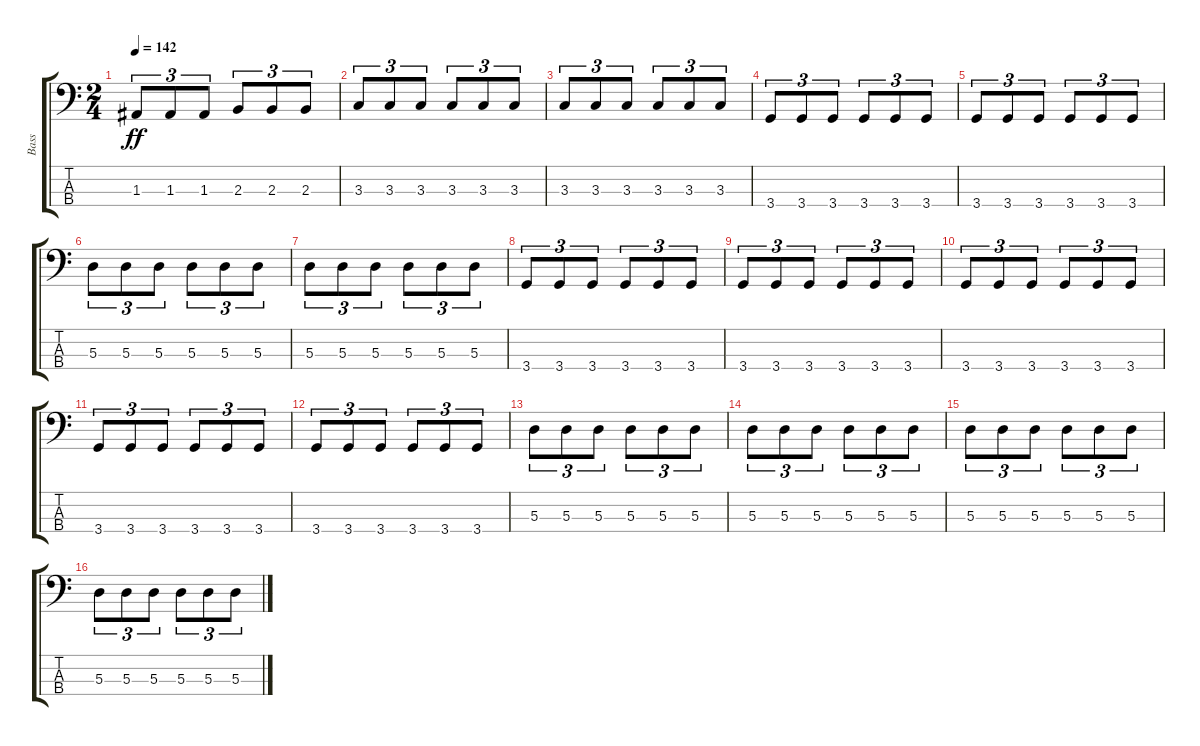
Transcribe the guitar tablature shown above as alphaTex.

\track ("Bass" "Bass") {instrument electricbasspick}
\staff {score tabs}
\tuning (G2 D2 A1 E1) {hide}
\ts (2 4)
\tempo 142
\clef f4
\ks c
1.3.8{tu (3 2) dy ff} 1.3.8{tu (3 2)} 1.3.8{tu (3 2)} 2.3.8{tu (3 2)} 2.3.8{tu (3 2)} 2.3.8{tu (3 2)} |
3.3.8{tu (3 2)} 3.3.8{tu (3 2)} 3.3.8{tu (3 2)} 3.3.8{tu (3 2)} 3.3.8{tu (3 2)} 3.3.8{tu (3 2)} |
3.3.8{tu (3 2)} 3.3.8{tu (3 2)} 3.3.8{tu (3 2)} 3.3.8{tu (3 2)} 3.3.8{tu (3 2)} 3.3.8{tu (3 2)} |
3.4.8{tu (3 2)} 3.4.8{tu (3 2)} 3.4.8{tu (3 2)} 3.4.8{tu (3 2)} 3.4.8{tu (3 2)} 3.4.8{tu (3 2)} |
3.4.8{tu (3 2)} 3.4.8{tu (3 2)} 3.4.8{tu (3 2)} 3.4.8{tu (3 2)} 3.4.8{tu (3 2)} 3.4.8{tu (3 2)} |
5.3.8{tu (3 2)} 5.3.8{tu (3 2)} 5.3.8{tu (3 2)} 5.3.8{tu (3 2)} 5.3.8{tu (3 2)} 5.3.8{tu (3 2)} |
5.3.8{tu (3 2)} 5.3.8{tu (3 2)} 5.3.8{tu (3 2)} 5.3.8{tu (3 2)} 5.3.8{tu (3 2)} 5.3.8{tu (3 2)} |
3.4.8{tu (3 2)} 3.4.8{tu (3 2)} 3.4.8{tu (3 2)} 3.4.8{tu (3 2)} 3.4.8{tu (3 2)} 3.4.8{tu (3 2)} |
3.4.8{tu (3 2)} 3.4.8{tu (3 2)} 3.4.8{tu (3 2)} 3.4.8{tu (3 2)} 3.4.8{tu (3 2)} 3.4.8{tu (3 2)} |
3.4.8{tu (3 2)} 3.4.8{tu (3 2)} 3.4.8{tu (3 2)} 3.4.8{tu (3 2)} 3.4.8{tu (3 2)} 3.4.8{tu (3 2)} |
3.4.8{tu (3 2)} 3.4.8{tu (3 2)} 3.4.8{tu (3 2)} 3.4.8{tu (3 2)} 3.4.8{tu (3 2)} 3.4.8{tu (3 2)} |
3.4.8{tu (3 2)} 3.4.8{tu (3 2)} 3.4.8{tu (3 2)} 3.4.8{tu (3 2)} 3.4.8{tu (3 2)} 3.4.8{tu (3 2)} |
5.3.8{tu (3 2)} 5.3.8{tu (3 2)} 5.3.8{tu (3 2)} 5.3.8{tu (3 2)} 5.3.8{tu (3 2)} 5.3.8{tu (3 2)} |
5.3.8{tu (3 2)} 5.3.8{tu (3 2)} 5.3.8{tu (3 2)} 5.3.8{tu (3 2)} 5.3.8{tu (3 2)} 5.3.8{tu (3 2)} |
5.3.8{tu (3 2)} 5.3.8{tu (3 2)} 5.3.8{tu (3 2)} 5.3.8{tu (3 2)} 5.3.8{tu (3 2)} 5.3.8{tu (3 2)} |
5.3.8{tu (3 2)} 5.3.8{tu (3 2)} 5.3.8{tu (3 2)} 5.3.8{tu (3 2)} 5.3.8{tu (3 2)} 5.3.8{tu (3 2)}
